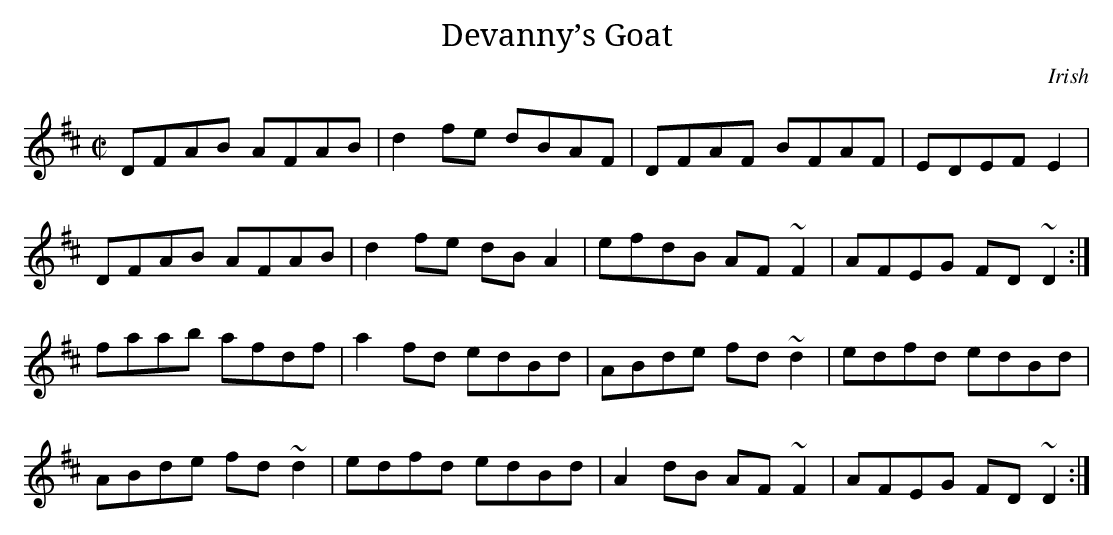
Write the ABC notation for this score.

X:1
T:Devanny’s Goat
M:C|
K:D
[K:D] DFAB AFAB | d2 fe dBAF | DFAF BFAF | EDEF E2 |
DFAB AFAB | d2 fe dB A2 | efdB AF ~F2 | AFEG FD ~D2 :|
faab afdf | a2 fd edBd | ABde fd ~d2 | edfd edBd |
ABde fd ~d2 | edfd edBd | A2 dB AF ~F2 | AFEG FD ~D2 :|
